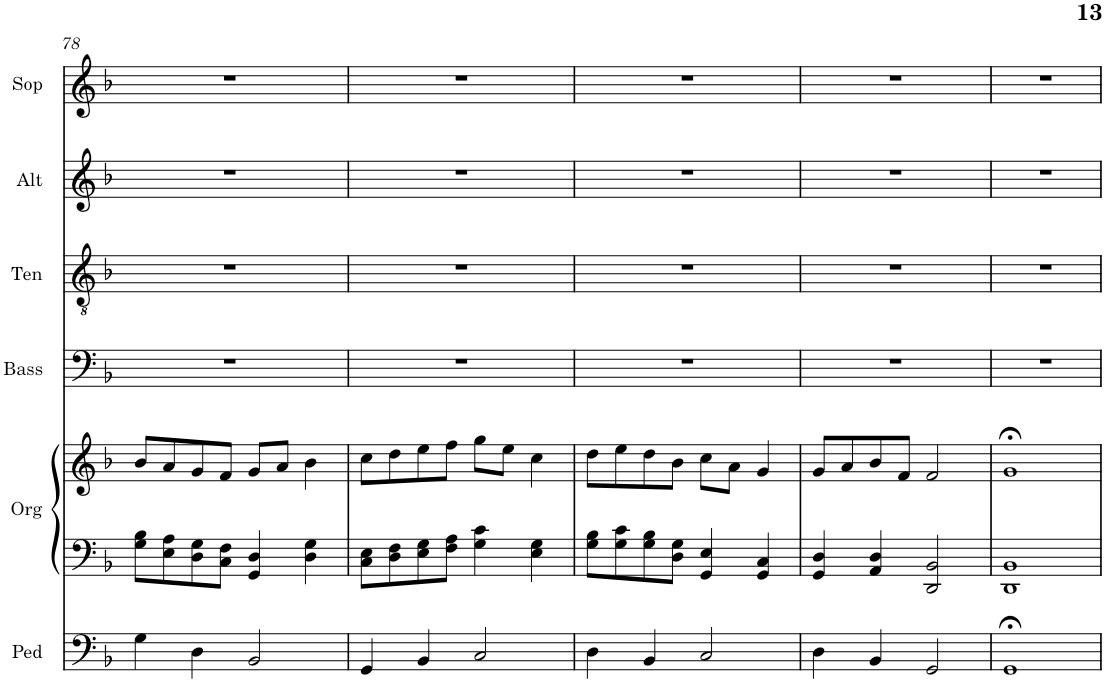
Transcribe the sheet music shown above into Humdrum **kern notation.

**kern	**kern	**kern	**kern	**kern	**kern	**kern
*part6	*part5	*part5	*part4	*part3	*part2	*part1
*staff7	*staff6	*staff5	*staff4	*staff3	*staff2	*staff1
*I"Pedals	*I"Organ	*	*I"Bass	*I"Tenor	*I"Alto	*I"Soprano
*I'Ped	*I'Org	*	*I'Bass	*I'Ten	*I'Alt	*I'Sop
!!LO:PB:g=z
*clefF4	*clefF4	*clefG2	*clefF4	*clefGv2	*clefG2	*clefG2
*k[b-]	*k[b-]	*k[b-]	*k[b-]	*k[b-]	*k[b-]	*k[b-]
*M4/4	*M4/4	*M4/4	*M4/4	*M4/4	*M4/4	*M4/4
=78	=78	=78	=78	=78	=78	=78
4G\	8G\ 8B-\L	8b-/L	1r	1r	1r	1r
.	8E\ 8A\	8a/	.	.	.	.
4D\	8D\ 8G\	8g/	.	.	.	.
.	8C\ 8F\J	8f/J	.	.	.	.
2BB-/	4GG/ 4D/	8g/L	.	.	.	.
.	.	8a/J	.	.	.	.
.	4D\ 4G\	4b-\	.	.	.	.
=79	=79	=79	=79	=79	=79	=79
4GG/	8C\ 8E\L	8cc\L	1r	1r	1r	1r
.	8D\ 8F\	8dd\	.	.	.	.
4BB-/	8E\ 8G\	8ee\	.	.	.	.
.	8F\ 8A\J	8ff\J	.	.	.	.
2C/	4G\ 4c\	8gg\L	.	.	.	.
.	.	8ee\J	.	.	.	.
.	4E\ 4G\	4cc\	.	.	.	.
=80	=80	=80	=80	=80	=80	=80
4D\	8G\ 8B-\L	8dd\L	1r	1r	1r	1r
.	8G\ 8c\	8ee\	.	.	.	.
4BB-/	8G\ 8B-\	8dd\	.	.	.	.
.	8D\ 8G\J	8b-\J	.	.	.	.
2C/	4GG/ 4E/	8cc\L	.	.	.	.
.	.	8a\J	.	.	.	.
.	4GG/ 4C/	4g/	.	.	.	.
=81	=81	=81	=81	=81	=81	=81
4D\	4GG/ 4D/	8g/L	1r	1r	1r	1r
.	.	8a/	.	.	.	.
4BB-/	4AA/ 4D/	8b-/	.	.	.	.
.	.	8f/J	.	.	.	.
2GG/	2DD/ 2BB-/	2f/	.	.	.	.
=82	=82	=82	=82	=82	=82	=82
1GG;<	1DD 1BB-	1g;<	1r	1r	1r	1r
=	=	=	=	=	=	=
*-	*-	*-	*-	*-	*-	*-
